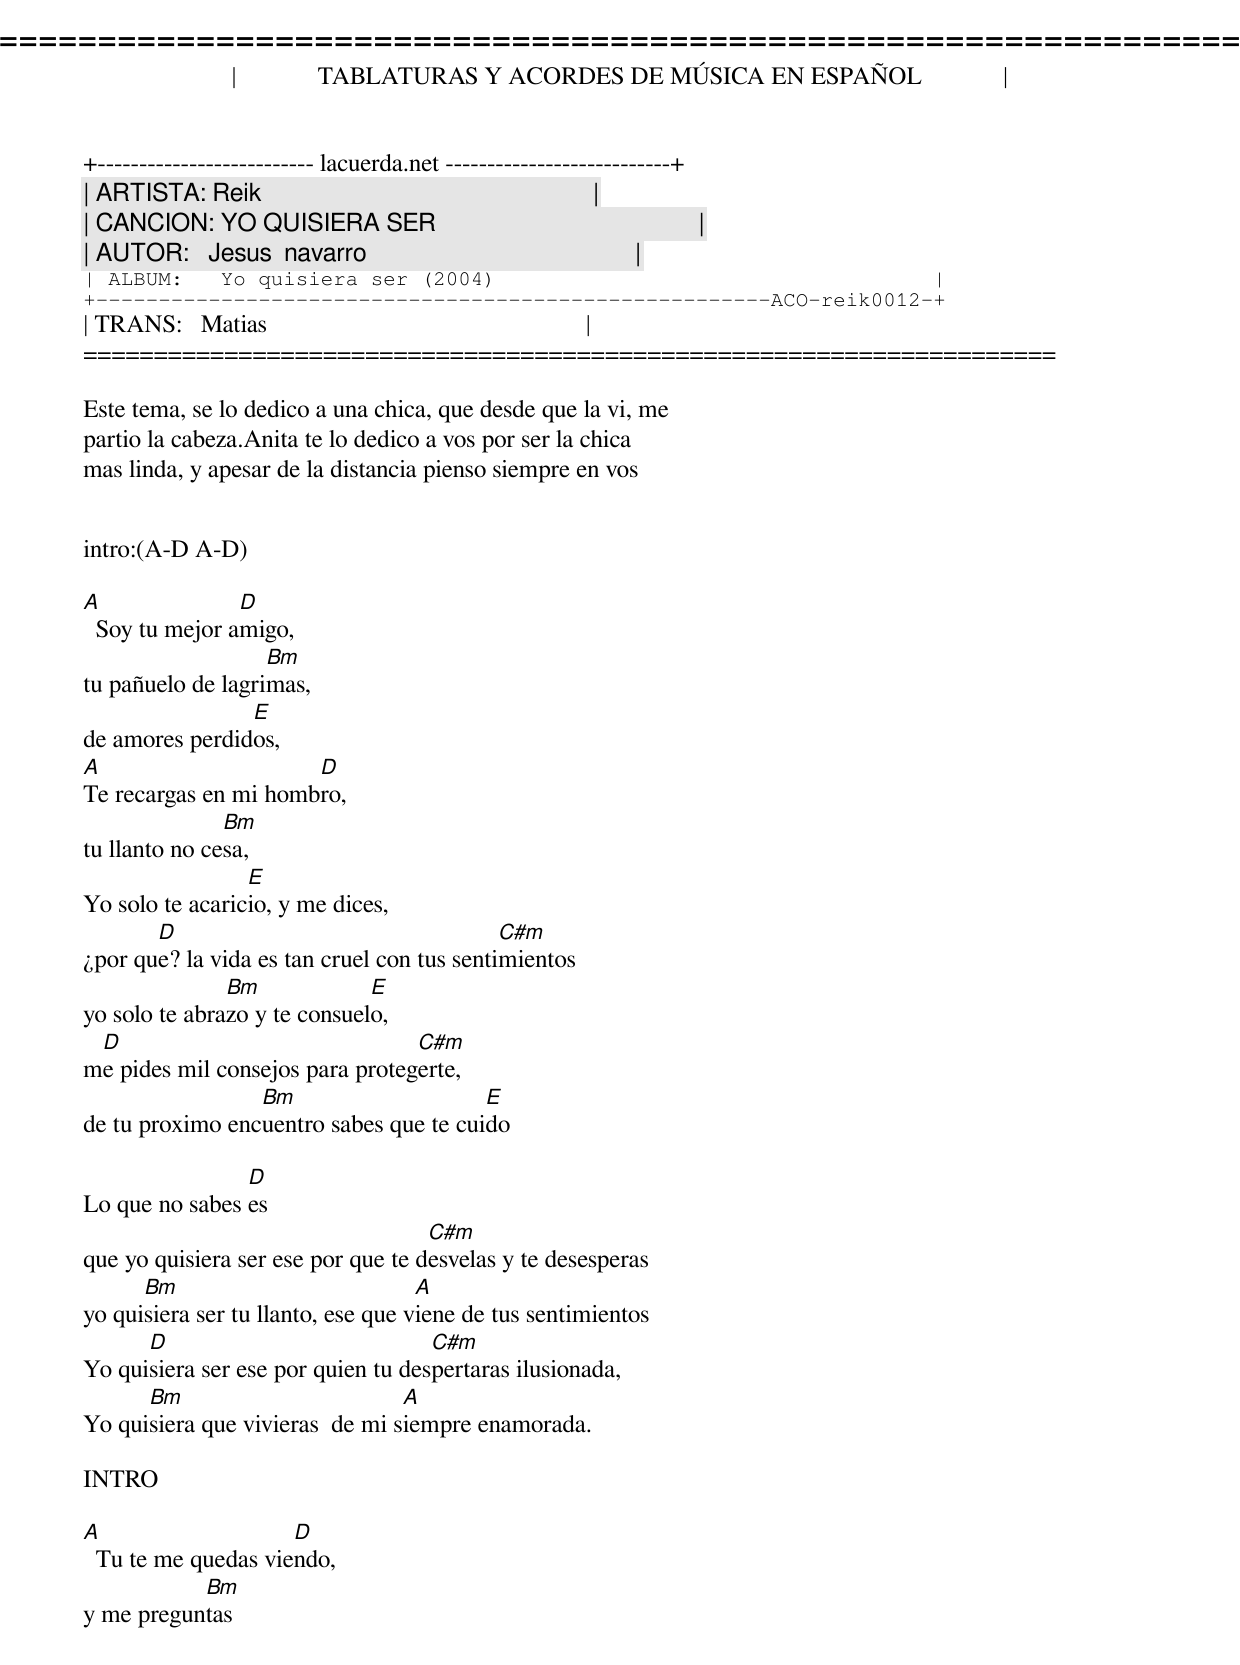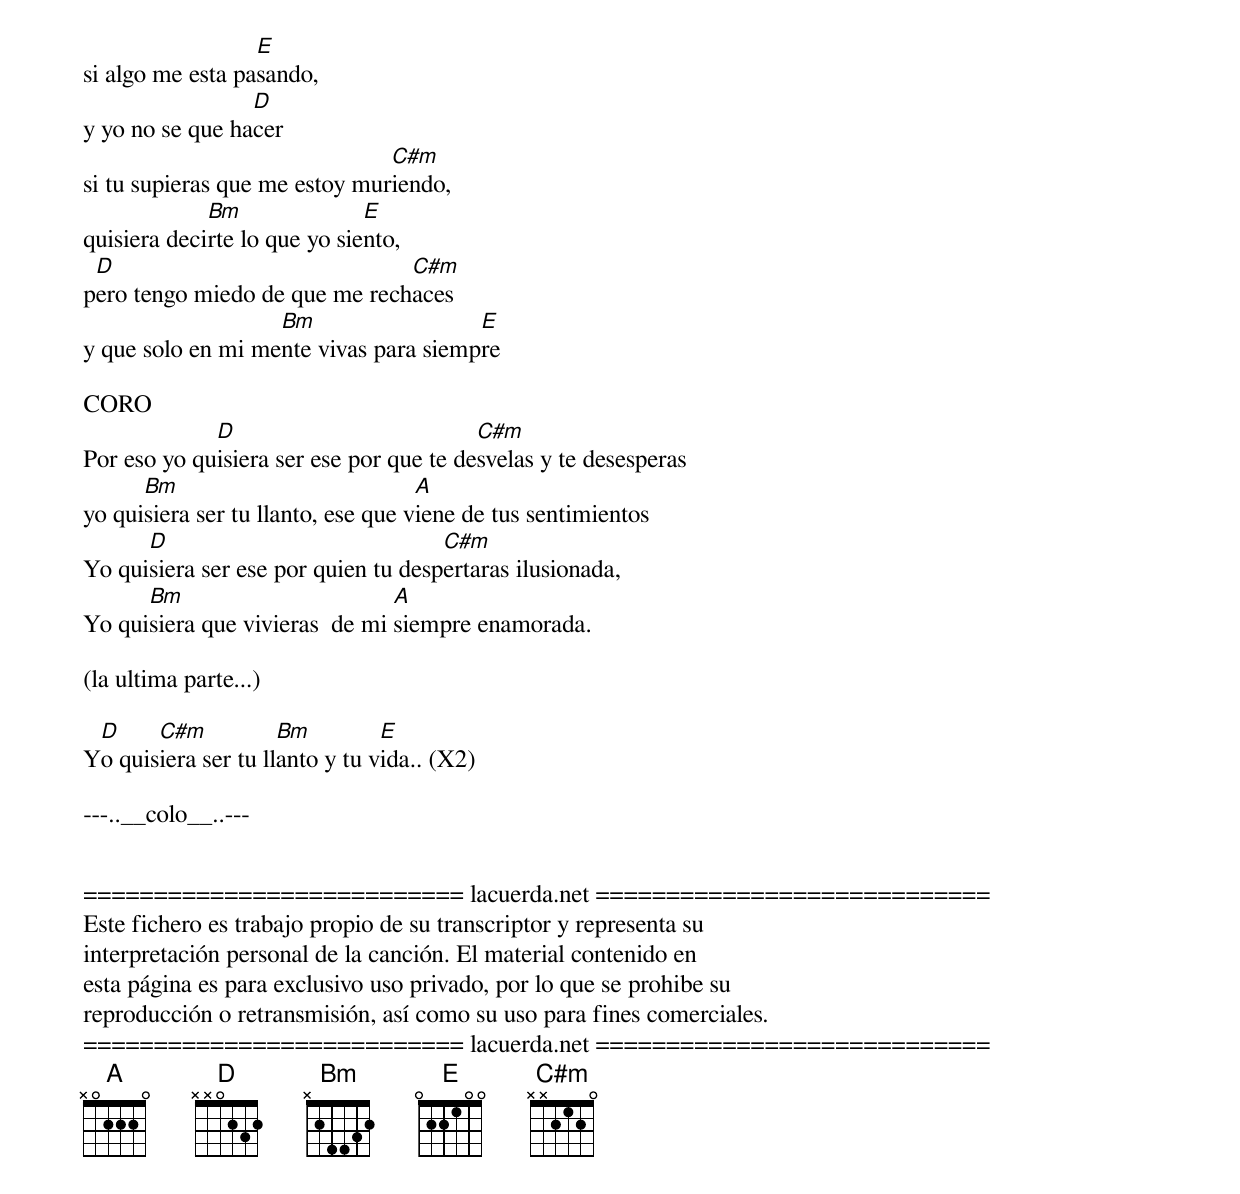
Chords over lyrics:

=====================================================================
|             TABLATURAS Y ACORDES DE MÚSICA EN ESPAÑOL             |
+-------------------------- lacuerda.net ---------------------------+
| ARTISTA: Reik                                                     |
| CANCION: YO QUISIERA SER                                          |
| AUTOR:   Jesus  navarro                                           |
| ALBUM:   Yo quisiera ser (2004)                                   |
+------------------------------------------------------ACO-reik0012-+
| TRANS:   Matias                                                   |
=====================================================================

Este tema, se lo dedico a una chica, que desde que la vi, me
partio la cabeza.Anita te lo dedico a vos por ser la chica
mas linda, y apesar de la distancia pienso siempre en vos


intro:(A-D A-D)

A               D
  Soy tu mejor amigo,
                   Bm
tu pañuelo de lagrimas,
                E
de amores perdidos,
A                     D
Te recargas en mi hombro,
               Bm
tu llanto no cesa,
                 E
Yo solo te acaricio, y me dices,
       D                                    C#m
¿por que? la vida es tan cruel con tus sentimientos
               Bm             E
yo solo te abrazo y te consuelo,
 D                               C#m
me pides mil consejos para protegerte,
                 Bm                     E
de tu proximo encuentro sabes que te cuido

                D
Lo que no sabes es
                                    C#m
que yo quisiera ser ese por que te desvelas y te desesperas
      Bm                            A
yo quisiera ser tu llanto, ese que viene de tus sentimientos
      D                             C#m
Yo quisiera ser ese por quien tu despertaras ilusionada,
      Bm                         A
Yo quisiera que vivieras  de mi siempre enamorada.

INTRO

A                    D
  Tu te me quedas viendo,
           Bm
y me preguntas
                  E
si algo me esta pasando,
                 D
y yo no se que hacer
                               C#m
si tu supieras que me estoy muriendo,
             Bm               E
quisiera decirte lo que yo siento,
 D                             C#m
pero tengo miedo de que me rechaces
                   Bm                  E
y que solo en mi mente vivas para siempre

CORO
             D                           C#m
Por eso yo quisiera ser ese por que te desvelas y te desesperas
      Bm                            A
yo quisiera ser tu llanto, ese que viene de tus sentimientos
      D                              C#m
Yo quisiera ser ese por quien tu despertaras ilusionada,
      Bm                        A
Yo quisiera que vivieras  de mi siempre enamorada.

(la ultima parte...)

 D     C#m           Bm         E
Yo quisiera ser tu llanto y tu vida.. (X2)

---..__colo__..---


=========================== lacuerda.net ============================
Este fichero es trabajo propio de su transcriptor y representa su
interpretación personal de la canción. El material contenido en
esta página es para exclusivo uso privado, por lo que se prohibe su
reproducción o retransmisión, así como su uso para fines comerciales.
=========================== lacuerda.net ============================
